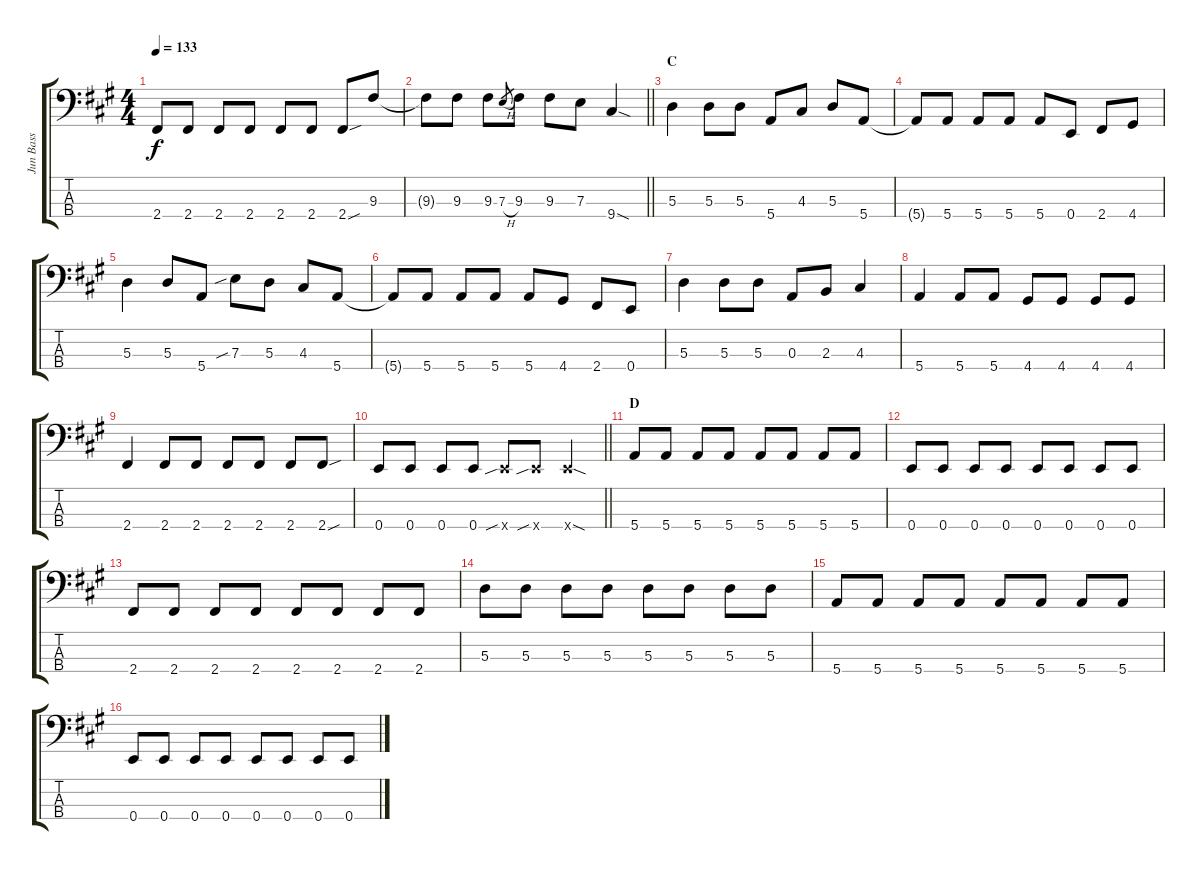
\track ("Jun Bass" "Jun Bass") {instrument electricbasspick}
\staff {score tabs}
\tuning (G2 D2 A1 E1) {hide}
\ts (4 4)
\tempo 133
\clef f4
\ks a
2.4.8{dy f} 2.4.8 2.4.8 2.4.8 2.4.8 2.4.8 2.4{sou}.8 9.3.8 |
\barLineRight lightlight
9.3{t}.8 9.3.8 9.3.8 7.3{h}.8{gr} 9.3.8 9.3.8 7.3.8 9.4{sod}.4 |
\section ("" "C")
5.3.4 5.3.8 5.3.8 5.4.8 4.3.8 5.3.8 5.4.8 |
5.4{t}.8 5.4.8 5.4.8 5.4.8 5.4.8 0.4.8 2.4.8 4.4.8 |
5.3.4 5.3.8 5.4.8 7.3{sib}.8 5.3.8 4.3.8 5.4.8 |
5.4{t}.8 5.4.8 5.4.8 5.4.8 5.4.8 4.4.8 2.4.8 0.4.8 |
5.3.4 5.3.8 5.3.8 0.3.8 2.3.8 4.3.4 |
5.4.4 5.4.8 5.4.8 4.4.8 4.4.8 4.4.8 4.4.8 |
2.4.4 2.4.8 2.4.8 2.4.8 2.4.8 2.4.8 2.4{sou}.8 |
\barLineRight lightlight
0.4.8 0.4.8 0.4.8 0.4.8 0.4{sib x}.8 0.4{sib x}.8 0.4{sod x}.4 |
\section ("" "D")
5.4.8 5.4.8 5.4.8 5.4.8 5.4.8 5.4.8 5.4.8 5.4.8 |
0.4.8 0.4.8 0.4.8 0.4.8 0.4.8 0.4.8 0.4.8 0.4.8 |
2.4.8 2.4.8 2.4.8 2.4.8 2.4.8 2.4.8 2.4.8 2.4.8 |
5.3.8 5.3.8 5.3.8 5.3.8 5.3.8 5.3.8 5.3.8 5.3.8 |
5.4.8 5.4.8 5.4.8 5.4.8 5.4.8 5.4.8 5.4.8 5.4.8 |
0.4.8 0.4.8 0.4.8 0.4.8 0.4.8 0.4.8 0.4.8 0.4.8
